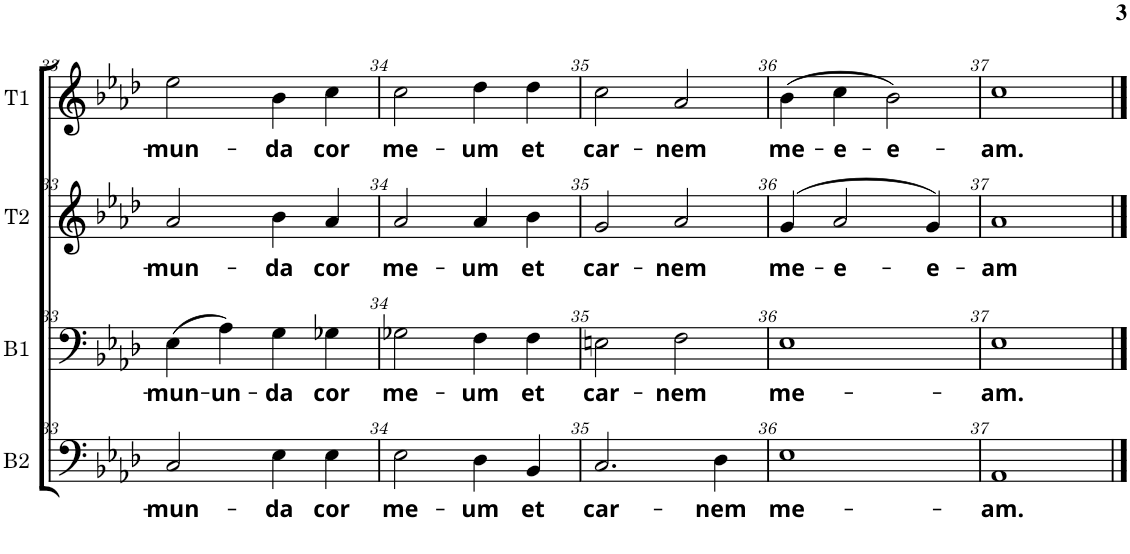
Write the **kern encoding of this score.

**kern	**text	**kern	**text	**kern	**text	**kern	**text
*part4	*part4	*part3	*part3	*part2	*part2	*part1	*part1
*staff4	*staff4	*staff3	*staff3	*staff2	*staff2	*staff1	*staff1
*I"Basse 2	*	*I"Basse 1	*	*I"Ténor 2	*	*I"Ténor 1	*
*I'B2	*	*I'B1	*	*I'T2	*	*I'T1	*
!!LO:PB:g=z
*clefF4	*	*clefF4	*	*clefG2	*	*clefG2	*
*k[b-e-a-d-]	*	*k[b-e-a-d-]	*	*k[b-e-a-d-]	*	*k[b-e-a-d-]	*
*M4/4	*	*M4/4	*	*M4/4	*	*M4/4	*
*met(c)	*	*met(c)	*	*met(c)	*	*met(c)	*
=33	=33	=33	=33	=33	=33	=33	=33
!	!LO:LY:b	!	!LO:LY:b	!	!LO:LY:b	!	!LO:LY:b
2C/	-mun-	(4E-\	-mun-	2a-/	-mun-	2ee-\	-mun-
!	!	!	!LO:LY:b	!	!	!	!
.	.	4A-\)	-un-	.	.	.	.
!	!LO:LY:b	!	!LO:LY:b	!	!LO:LY:b	!	!LO:LY:b
4E-\	-da	4G\	-da	4b-\	-da	4b-\	-da
!	!LO:LY:b	!	!LO:LY:b	!	!LO:LY:b	!	!LO:LY:b
4E-\	cor	4G-X\	cor	4a-/	cor	4cc\	cor
=34	=34	=34	=34	=34	=34	=34	=34
!	!LO:LY:b	!	!LO:LY:b	!	!LO:LY:b	!	!LO:LY:b
2E-\	me-	2G-X\	me-	2a-/	me-	2cc\	me-
!	!LO:LY:b	!	!LO:LY:b	!	!LO:LY:b	!	!LO:LY:b
4D-\	-um	4F\	-um	4a-/	-um	4dd-\	-um
!	!LO:LY:b	!	!LO:LY:b	!	!LO:LY:b	!	!LO:LY:b
4BB-/	et	4F\	et	4b-\	et	4dd-\	et
=35	=35	=35	=35	=35	=35	=35	=35
!	!LO:LY:b	!	!LO:LY:b	!	!LO:LY:b	!	!LO:LY:b
2.C/	car-	2En\	car-	2g/	car-	2cc\	car-
!	!	!	!LO:LY:b	!	!LO:LY:b	!	!LO:LY:b
.	.	2F\	-nem	2a-/	-nem	2a-/	-nem
!	!LO:LY:b	!	!	!	!	!	!
4D-\	-nem	.	.	.	.	.	.
=36	=36	=36	=36	=36	=36	=36	=36
!	!LO:LY:b	!	!LO:LY:b	!	!LO:LY:b	!	!LO:LY:b
1E-	me-	1E-	me-	(>4g/	me-	(4b-\	me-
!	!	!	!	!	!LO:LY:b	!	!LO:LY:b
.	.	.	.	2a-/	-e-	4cc\	-e-
!	!	!	!	!	!	!	!LO:LY:b
.	.	.	.	.	.	2b-\)	-e-
!	!	!	!	!	!LO:LY:b	!	!
.	.	.	.	4g/)	-e-	.	.
=37	=37	=37	=37	=37	=37	=37	=37
!	!LO:LY:b	!	!LO:LY:b	!	!LO:LY:b	!	!LO:LY:b
1AA-	-am.	1E-	-am.	1a-	-am	1cc	-am.
==	==	==	==	==	==	==	==
*-	*-	*-	*-	*-	*-	*-	*-
